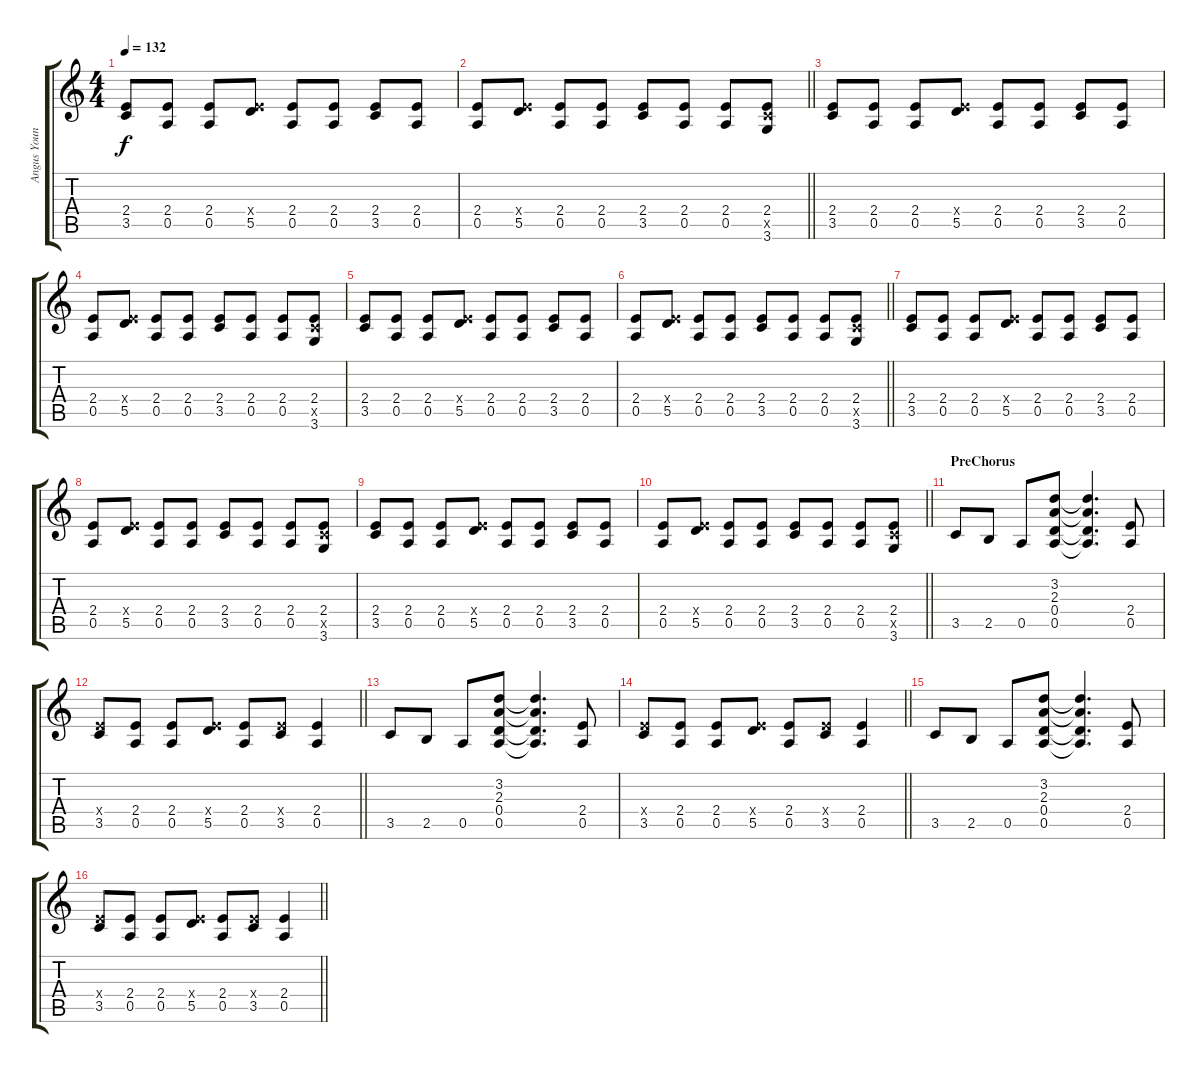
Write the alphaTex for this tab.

\track ("Angus Young - Rhythm w/dist" "Angus Youn") {instrument distortionguitar}
\staff {score tabs}
\tuning (E4 B3 G3 D3 A2 E2) {hide}
\ts (4 4)
\tempo 132
\clef g2
\ks c
(2.4 3.5).8{dy f} (2.4 0.5).8 (2.4 0.5).8 (2.4{x} 5.5).8 (2.4 0.5).8 (2.4 0.5).8 (2.4 3.5).8 (2.4 0.5).8 |
\barLineRight lightlight
(2.4 0.5).8 (2.4{x} 5.5).8 (2.4 0.5).8 (2.4 0.5).8 (2.4 3.5).8 (2.4 0.5).8 (2.4 0.5).8 (2.4 3.5{x} 3.6).8 |
(2.4 3.5).8 (2.4 0.5).8 (2.4 0.5).8 (2.4{x} 5.5).8 (2.4 0.5).8 (2.4 0.5).8 (2.4 3.5).8 (2.4 0.5).8 |
(2.4 0.5).8 (2.4{x} 5.5).8 (2.4 0.5).8 (2.4 0.5).8 (2.4 3.5).8 (2.4 0.5).8 (2.4 0.5).8 (2.4 3.5{x} 3.6).8 |
(2.4 3.5).8 (2.4 0.5).8 (2.4 0.5).8 (2.4{x} 5.5).8 (2.4 0.5).8 (2.4 0.5).8 (2.4 3.5).8 (2.4 0.5).8 |
\barLineRight lightlight
(2.4 0.5).8 (2.4{x} 5.5).8 (2.4 0.5).8 (2.4 0.5).8 (2.4 3.5).8 (2.4 0.5).8 (2.4 0.5).8 (2.4 3.5{x} 3.6).8 |
(2.4 3.5).8 (2.4 0.5).8 (2.4 0.5).8 (2.4{x} 5.5).8 (2.4 0.5).8 (2.4 0.5).8 (2.4 3.5).8 (2.4 0.5).8 |
(2.4 0.5).8 (2.4{x} 5.5).8 (2.4 0.5).8 (2.4 0.5).8 (2.4 3.5).8 (2.4 0.5).8 (2.4 0.5).8 (2.4 3.5{x} 3.6).8 |
(2.4 3.5).8 (2.4 0.5).8 (2.4 0.5).8 (2.4{x} 5.5).8 (2.4 0.5).8 (2.4 0.5).8 (2.4 3.5).8 (2.4 0.5).8 |
\barLineRight lightlight
(2.4 0.5).8 (2.4{x} 5.5).8 (2.4 0.5).8 (2.4 0.5).8 (2.4 3.5).8 (2.4 0.5).8 (2.4 0.5).8 (2.4 3.5{x} 3.6).8 |
\section ("" "PreChorus")
3.5.8 2.5.8 0.5.8 (3.2 2.3 0.4 0.5).8 (3.2{t} 2.3{t} 0.4{t} 0.5{t}).4{d} (2.4 0.5).8 |
\barLineRight lightlight
(2.4{x} 3.5).8 (2.4 0.5).8 (2.4 0.5).8 (2.4{x} 5.5).8 (2.4 0.5).8 (2.4{x} 3.5).8 (2.4 0.5).4 |
3.5.8 2.5.8 0.5.8 (3.2 2.3 0.4 0.5).8 (3.2{t} 2.3{t} 0.4{t} 0.5{t}).4{d} (2.4 0.5).8 |
\barLineRight lightlight
(2.4{x} 3.5).8 (2.4 0.5).8 (2.4 0.5).8 (2.4{x} 5.5).8 (2.4 0.5).8 (2.4{x} 3.5).8 (2.4 0.5).4 |
3.5.8 2.5.8 0.5.8 (3.2 2.3 0.4 0.5).8 (3.2{t} 2.3{t} 0.4{t} 0.5{t}).4{d} (2.4 0.5).8 |
\barLineRight lightlight
(2.4{x} 3.5).8 (2.4 0.5).8 (2.4 0.5).8 (2.4{x} 5.5).8 (2.4 0.5).8 (2.4{x} 3.5).8 (2.4 0.5).4
